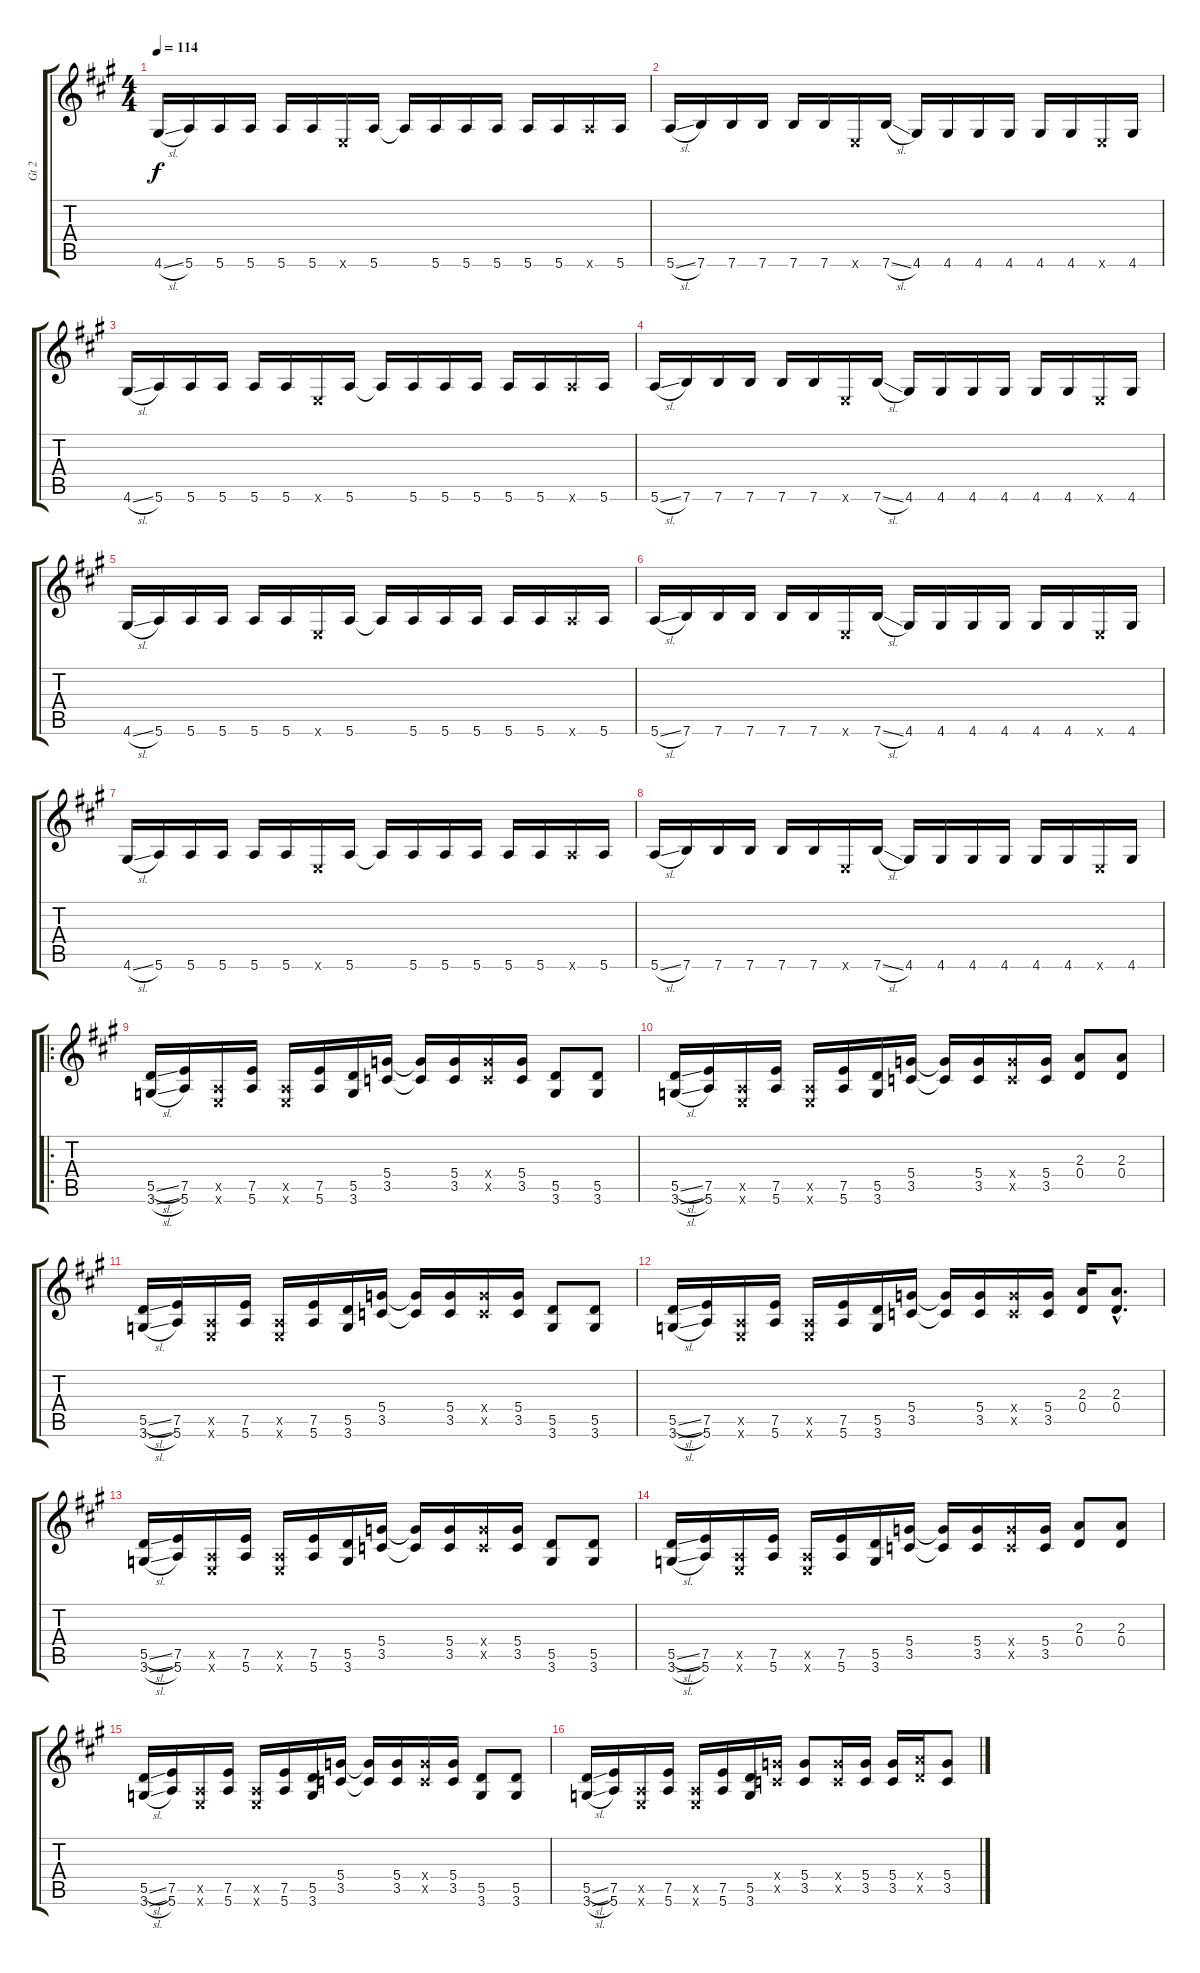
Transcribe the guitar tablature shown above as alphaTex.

\track ("Gt 2" "Gt 2") {instrument overdrivenguitar}
\staff {score tabs}
\tuning (E4 B3 G3 D3 A2 E2) {hide}
\ts (4 4)
\tempo 114
\clef g2
\ks a
4.6{sl}.16{dy f instrument overdrivenguitar} 5.6.16 5.6.16 5.6.16 5.6.16 5.6.16 0.6{x}.16 5.6.16 5.6{t}.16 5.6.16 5.6.16 5.6.16 5.6.16 5.6.16 5.6{x}.16 5.6.16 |
5.6{sl}.16 7.6.16 7.6.16 7.6.16 7.6.16 7.6.16 0.6{x}.16 7.6{sl}.16 4.6.16 4.6.16 4.6.16 4.6.16 4.6.16 4.6.16 0.6{x}.16 4.6.16 |
4.6{sl}.16 5.6.16 5.6.16 5.6.16 5.6.16 5.6.16 0.6{x}.16 5.6.16 5.6{t}.16 5.6.16 5.6.16 5.6.16 5.6.16 5.6.16 5.6{x}.16 5.6.16 |
5.6{sl}.16 7.6.16 7.6.16 7.6.16 7.6.16 7.6.16 0.6{x}.16 7.6{sl}.16 4.6.16 4.6.16 4.6.16 4.6.16 4.6.16 4.6.16 0.6{x}.16 4.6.16 |
4.6{sl}.16 5.6.16 5.6.16 5.6.16 5.6.16 5.6.16 0.6{x}.16 5.6.16 5.6{t}.16 5.6.16 5.6.16 5.6.16 5.6.16 5.6.16 5.6{x}.16 5.6.16 |
5.6{sl}.16 7.6.16 7.6.16 7.6.16 7.6.16 7.6.16 0.6{x}.16 7.6{sl}.16 4.6.16 4.6.16 4.6.16 4.6.16 4.6.16 4.6.16 0.6{x}.16 4.6.16 |
4.6{sl}.16 5.6.16 5.6.16 5.6.16 5.6.16 5.6.16 0.6{x}.16 5.6.16 5.6{t}.16 5.6.16 5.6.16 5.6.16 5.6.16 5.6.16 5.6{x}.16 5.6.16 |
5.6{sl}.16 7.6.16 7.6.16 7.6.16 7.6.16 7.6.16 0.6{x}.16 7.6{sl}.16 4.6.16 4.6.16 4.6.16 4.6.16 4.6.16 4.6.16 0.6{x}.16 4.6.16 |
\ro
(5.5{sl} 3.6{sl}).16 (7.5 5.6).16 (0.5{x} 0.6{x}).16 (7.5 5.6).16 (0.5{x} 0.6{x}).16 (7.5 5.6).16 (5.5 3.6).16 (5.4 3.5).16 (5.4{t} 3.5{t}).16 (5.4 3.5).16 (5.4{x} 3.5{x}).16 (5.4 3.5).16 (5.5 3.6).8 (5.5 3.6).8 |
(5.5{sl} 3.6{sl}).16 (7.5 5.6).16 (0.5{x} 0.6{x}).16 (7.5 5.6).16 (0.5{x} 0.6{x}).16 (7.5 5.6).16 (5.5 3.6).16 (5.4 3.5).16 (5.4{t} 3.5{t}).16 (5.4 3.5).16 (5.4{x} 3.5{x}).16 (5.4 3.5).16 (2.3 0.4).8 (2.3 0.4).8 |
(5.5{sl} 3.6{sl}).16 (7.5 5.6).16 (0.5{x} 0.6{x}).16 (7.5 5.6).16 (0.5{x} 0.6{x}).16 (7.5 5.6).16 (5.5 3.6).16 (5.4 3.5).16 (5.4{t} 3.5{t}).16 (5.4 3.5).16 (5.4{x} 3.5{x}).16 (5.4 3.5).16 (5.5 3.6).8 (5.5 3.6).8 |
(5.5{sl} 3.6{sl}).16 (7.5 5.6).16 (0.5{x} 0.6{x}).16 (7.5 5.6).16 (0.5{x} 0.6{x}).16 (7.5 5.6).16 (5.5 3.6).16 (5.4 3.5).16 (5.4{t} 3.5{t}).16 (5.4 3.5).16 (5.4{x} 3.5{x}).16 (5.4 3.5).16 (2.3 0.4).16 (2.3{hac} 0.4{hac}).8{d} |
(5.5{sl} 3.6{sl}).16 (7.5 5.6).16 (0.5{x} 0.6{x}).16 (7.5 5.6).16 (0.5{x} 0.6{x}).16 (7.5 5.6).16 (5.5 3.6).16 (5.4 3.5).16 (5.4{t} 3.5{t}).16 (5.4 3.5).16 (5.4{x} 3.5{x}).16 (5.4 3.5).16 (5.5 3.6).8 (5.5 3.6).8 |
(5.5{sl} 3.6{sl}).16 (7.5 5.6).16 (0.5{x} 0.6{x}).16 (7.5 5.6).16 (0.5{x} 0.6{x}).16 (7.5 5.6).16 (5.5 3.6).16 (5.4 3.5).16 (5.4{t} 3.5{t}).16 (5.4 3.5).16 (5.4{x} 3.5{x}).16 (5.4 3.5).16 (2.3 0.4).8 (2.3 0.4).8 |
(5.5{sl} 3.6{sl}).16 (7.5 5.6).16 (0.5{x} 0.6{x}).16 (7.5 5.6).16 (0.5{x} 0.6{x}).16 (7.5 5.6).16 (5.5 3.6).16 (5.4 3.5).16 (5.4{t} 3.5{t}).16 (5.4 3.5).16 (5.4{x} 3.5{x}).16 (5.4 3.5).16 (5.5 3.6).8 (5.5 3.6).8 |
(5.5{sl} 3.6{sl}).16 (7.5 5.6).16 (0.5{x} 0.6{x}).16 (7.5 5.6).16 (0.5{x} 0.6{x}).16 (7.5 5.6).16 (5.5 3.6).16 (5.4{x} 3.5{x}).16 (5.4 3.5).8 (5.4{x} 3.5{x}).16 (5.4 3.5).16 (5.4 3.5).16 (7.4{x} 5.5{x}).16 (5.4 3.5).8
